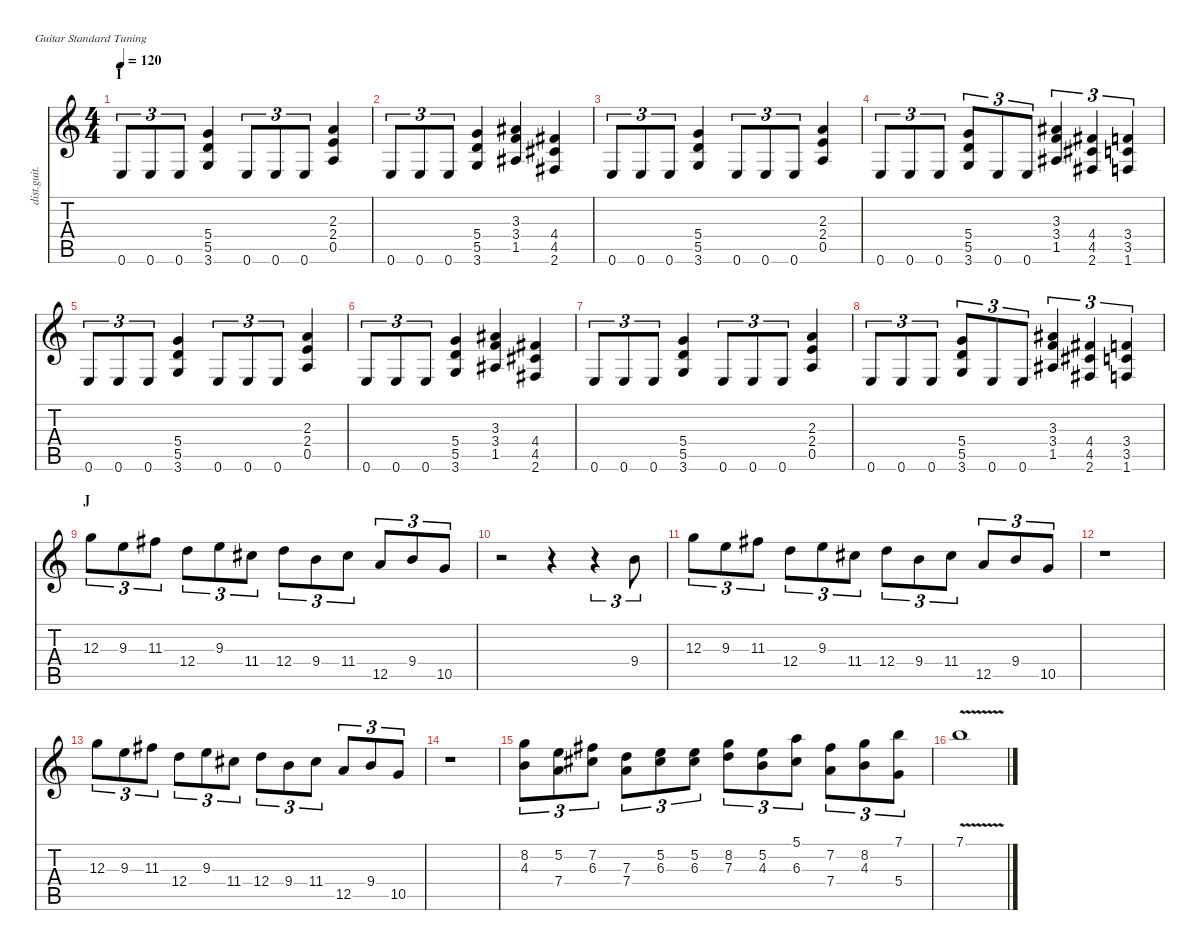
\defaultSystemsLayout 4
\hideDynamics
\bracketExtendMode nobrackets
\track ("Gtr. I" "dist.guit.") {instrument distortionguitar}
\staff {score tabs}
\tuning (E4 B3 G3 D3 A2 E2)
\ts (4 4)
\section ("" "I")
\tempo 120
\clef g2
\ks c
0.6.8{tu (3 2) dy f beam Up} 0.6.8{tu (3 2) beam Up} 0.6.8{tu (3 2) beam Up} (5.4 5.5 3.6).4{beam Up} 0.6.8{tu (3 2) beam Up} 0.6.8{tu (3 2) beam Up} 0.6.8{tu (3 2) beam Up} (2.3 2.4 0.5).4{beam Up} |
0.6.8{tu (3 2) beam Up} 0.6.8{tu (3 2) beam Up} 0.6.8{tu (3 2) beam Up} (5.4 5.5 3.6).4{beam Up} (3.3{acc #} 3.4 1.5{acc #}).4{beam Up} (4.4{acc #} 4.5{acc #} 2.6{acc #}).4{beam Up} |
0.6.8{tu (3 2) beam Up} 0.6.8{tu (3 2) beam Up} 0.6.8{tu (3 2) beam Up} (5.4 5.5 3.6).4{beam Up} 0.6.8{tu (3 2) beam Up} 0.6.8{tu (3 2) beam Up} 0.6.8{tu (3 2) beam Up} (2.3 2.4 0.5).4{beam Up} |
0.6.8{tu (3 2) beam Up} 0.6.8{tu (3 2) beam Up} 0.6.8{tu (3 2) beam Up} (5.4 5.5 3.6).8{tu (3 2) beam Up} 0.6.8{tu (3 2) beam Up} 0.6.8{tu (3 2) beam Up} (3.3{acc #} 3.4 1.5{acc #}).4{tu (3 2) beam Up} (4.4{acc #} 4.5{acc #} 2.6{acc #}).4{tu (3 2) beam Up} (3.4 3.5 1.6).4{tu (3 2) beam Up} |
0.6.8{tu (3 2) beam Up} 0.6.8{tu (3 2) beam Up} 0.6.8{tu (3 2) beam Up} (5.4 5.5 3.6).4{beam Up} 0.6.8{tu (3 2) beam Up} 0.6.8{tu (3 2) beam Up} 0.6.8{tu (3 2) beam Up} (2.3 2.4 0.5).4{beam Up} |
0.6.8{tu (3 2) beam Up} 0.6.8{tu (3 2) beam Up} 0.6.8{tu (3 2) beam Up} (5.4 5.5 3.6).4{beam Up} (3.3{acc #} 3.4 1.5{acc #}).4{beam Up} (4.4{acc #} 4.5{acc #} 2.6{acc #}).4{beam Up} |
0.6.8{tu (3 2) beam Up} 0.6.8{tu (3 2) beam Up} 0.6.8{tu (3 2) beam Up} (5.4 5.5 3.6).4{beam Up} 0.6.8{tu (3 2) beam Up} 0.6.8{tu (3 2) beam Up} 0.6.8{tu (3 2) beam Up} (2.3 2.4 0.5).4{beam Up} |
0.6.8{tu (3 2) beam Up} 0.6.8{tu (3 2) beam Up} 0.6.8{tu (3 2) beam Up} (5.4 5.5 3.6).8{tu (3 2) beam Up} 0.6.8{tu (3 2) beam Up} 0.6.8{tu (3 2) beam Up} (3.3{acc #} 3.4 1.5{acc #}).4{tu (3 2) beam Up} (4.4{acc #} 4.5{acc #} 2.6{acc #}).4{tu (3 2) beam Up} (3.4 3.5 1.6).4{tu (3 2) beam Up} |
\section ("" "J")
12.3.8{tu (3 2) beam Down} 9.3.8{tu (3 2) beam Down} 11.3{acc #}.8{tu (3 2) beam Down} 12.4.8{tu (3 2) beam Down} 9.3.8{tu (3 2) beam Down} 11.4{acc #}.8{tu (3 2) beam Down} 12.4.8{tu (3 2) beam Down} 9.4.8{tu (3 2) beam Down} 11.4{acc #}.8{tu (3 2) beam Down} 12.5.8{tu (3 2) beam Up} 9.4.8{tu (3 2) beam Up} 10.5.8{tu (3 2) beam Up} |
r.2{beam Down} r.4{beam Down} r.4{tu (3 2) beam Down} 9.4.8{tu (3 2) beam Down} |
12.3.8{tu (3 2) beam Down} 9.3.8{tu (3 2) beam Down} 11.3{acc #}.8{tu (3 2) beam Down} 12.4.8{tu (3 2) beam Down} 9.3.8{tu (3 2) beam Down} 11.4{acc #}.8{tu (3 2) beam Down} 12.4.8{tu (3 2) beam Down} 9.4.8{tu (3 2) beam Down} 11.4{acc #}.8{tu (3 2) beam Down} 12.5.8{tu (3 2) beam Up} 9.4.8{tu (3 2) beam Up} 10.5.8{tu (3 2) beam Up} |
r.1{beam Down} |
12.3.8{tu (3 2) beam Down} 9.3.8{tu (3 2) beam Down} 11.3{acc #}.8{tu (3 2) beam Down} 12.4.8{tu (3 2) beam Down} 9.3.8{tu (3 2) beam Down} 11.4{acc #}.8{tu (3 2) beam Down} 12.4.8{tu (3 2) beam Down} 9.4.8{tu (3 2) beam Down} 11.4{acc #}.8{tu (3 2) beam Down} 12.5.8{tu (3 2) beam Up} 9.4.8{tu (3 2) beam Up} 10.5.8{tu (3 2) beam Up} |
r.1{beam Down} |
(8.2 4.3).8{tu (3 2) beam Down} (5.2 7.4).8{tu (3 2) beam Down} (7.2{acc #} 6.3{acc #}).8{tu (3 2) beam Down} (7.3 7.4).8{tu (3 2) beam Down} (5.2 6.3{acc #}).8{tu (3 2) beam Down} (5.2 6.3{acc #}).8{tu (3 2) beam Down} (8.2 7.3).8{tu (3 2) beam Down} (5.2 4.3).8{tu (3 2) beam Down} (5.1 6.3{acc #}).8{tu (3 2) beam Down} (7.2{acc #} 7.4).8{tu (3 2) beam Down} (8.2 4.3).8{tu (3 2) beam Down} (7.1 5.4).8{tu (3 2) beam Down} |
7.1{v}.1{beam Down}
